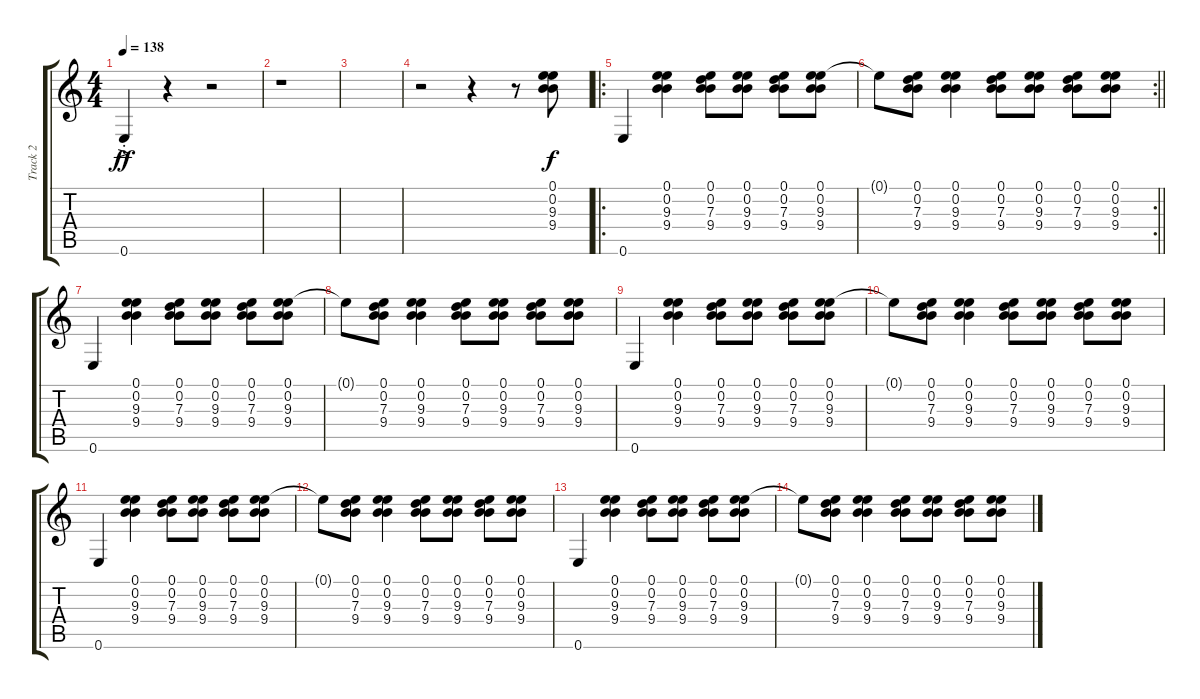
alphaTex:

\track ("Track 2" "Track 2") {instrument electricguitarclean}
\staff {score tabs}
\tuning (E4 B3 G3 D3 A2 E2) {hide}
\ts (4 4)
\tempo 138
\clef g2
\ks c
0.6{ac st}.4{dy ff} r.4 r.2 |
r.1 |
|
r.2 r.4 r.8 (0.1 0.2 9.3 9.4).8{dy f} |
\ro
0.6.4 (0.1 0.2 9.3 9.4).4 (0.1 0.2 7.3 9.4).8 (0.1 0.2 9.3 9.4).8 (0.1 0.2 7.3 9.4).8 (0.1 0.2 9.3 9.4).8 |
\rc 2
\barLineRight lightlight
0.1{t}.8 (0.1 0.2 7.3 9.4).8 (0.1 0.2 9.3 9.4).4 (0.1 0.2 7.3 9.4).8 (0.1 0.2 9.3 9.4).8 (0.1 0.2 7.3 9.4).8 (0.1 0.2 9.3 9.4).8 |
0.6.4 (0.1 0.2 9.3 9.4).4 (0.1 0.2 7.3 9.4).8 (0.1 0.2 9.3 9.4).8 (0.1 0.2 7.3 9.4).8 (0.1 0.2 9.3 9.4).8 |
0.1{t}.8 (0.1 0.2 7.3 9.4).8 (0.1 0.2 9.3 9.4).4 (0.1 0.2 7.3 9.4).8 (0.1 0.2 9.3 9.4).8 (0.1 0.2 7.3 9.4).8 (0.1 0.2 9.3 9.4).8 |
0.6.4 (0.1 0.2 9.3 9.4).4 (0.1 0.2 7.3 9.4).8 (0.1 0.2 9.3 9.4).8 (0.1 0.2 7.3 9.4).8 (0.1 0.2 9.3 9.4).8 |
0.1{t}.8 (0.1 0.2 7.3 9.4).8 (0.1 0.2 9.3 9.4).4 (0.1 0.2 7.3 9.4).8 (0.1 0.2 9.3 9.4).8 (0.1 0.2 7.3 9.4).8 (0.1 0.2 9.3 9.4).8 |
0.6.4{volume 0} (0.1 0.2 9.3 9.4).4 (0.1 0.2 7.3 9.4).8 (0.1 0.2 9.3 9.4).8 (0.1 0.2 7.3 9.4).8 (0.1 0.2 9.3 9.4).8 |
0.1{t}.8 (0.1 0.2 7.3 9.4).8 (0.1 0.2 9.3 9.4).4 (0.1 0.2 7.3 9.4).8 (0.1 0.2 9.3 9.4).8 (0.1 0.2 7.3 9.4).8 (0.1 0.2 9.3 9.4).8 |
0.6.4 (0.1 0.2 9.3 9.4).4 (0.1 0.2 7.3 9.4).8 (0.1 0.2 9.3 9.4).8 (0.1 0.2 7.3 9.4).8 (0.1 0.2 9.3 9.4).8 |
0.1{t}.8 (0.1 0.2 7.3 9.4).8 (0.1 0.2 9.3 9.4).4 (0.1 0.2 7.3 9.4).8 (0.1 0.2 9.3 9.4).8 (0.1 0.2 7.3 9.4).8 (0.1 0.2 9.3 9.4).8
